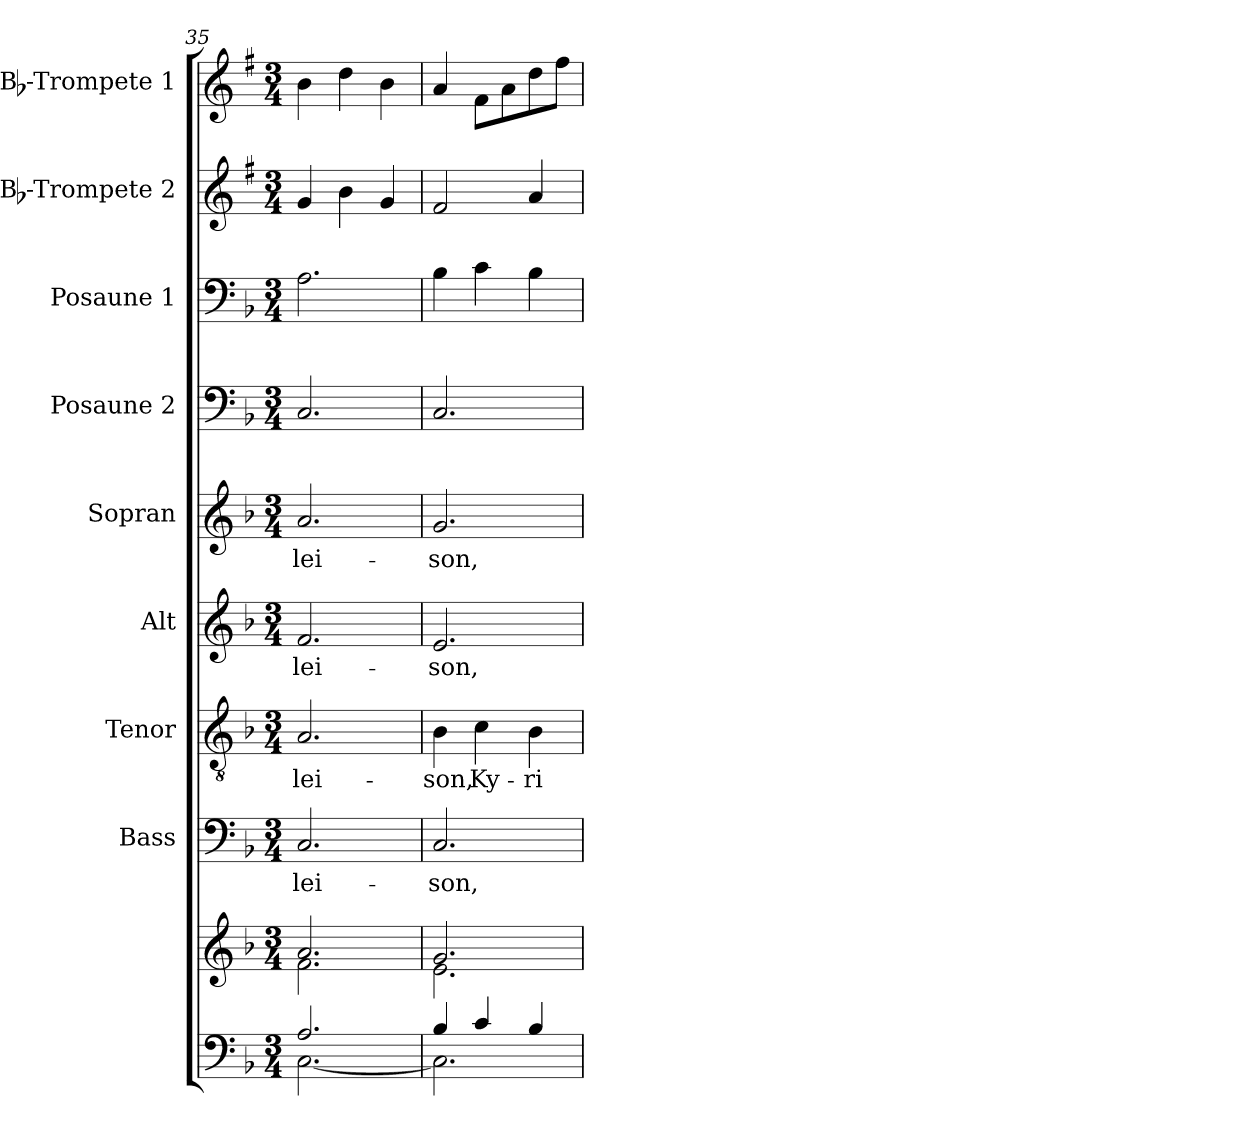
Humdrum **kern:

**kern	**kern	**kern	**text	**kern	**text	**kern	**text	**kern	**text	**kern	**kern	**kern	**kern
*part9	*part9	*part8	*part8	*part7	*part7	*part6	*part6	*part5	*part5	*part4	*part3	*part2	*part1
*staff10	*staff9	*staff8	*staff8	*staff7	*staff7	*staff6	*staff6	*staff5	*staff5	*staff4	*staff3	*staff2	*staff1
*	*	*I"Bass	*	*I"Tenor	*	*I"Alt	*	*I"Sopran	*	*I"Posaune 2	*I"Posaune 1	*I"Bb-Trompete 2	*I"Bb-Trompete 1
*	*	*I'B.	*	*I'T.	*	*I'A.	*	*I'S.	*	*I'Pos. 2	*I'Pos. 1	*I'Bb Trp. 2	*I'Bb Trp. 1
*clefF4	*clefG2	*clefF4	*	*clefGv2	*	*clefG2	*	*clefG2	*	*clefF4	*clefF4	*clefG2	*clefG2
*	*	*	*	*	*	*	*	*	*	*	*	*ITrd1c2	*ITrd1c2
*k[b-]	*k[b-]	*k[b-]	*	*k[b-]	*	*k[b-]	*	*k[b-]	*	*k[b-]	*k[b-]	*k[b-]	*k[b-]
*F:	*F:	*F:	*	*F:	*	*F:	*	*F:	*	*F:	*F:	*F:	*F:
*M3/4	*M3/4	*M3/4	*	*M3/4	*	*M3/4	*	*M3/4	*	*M3/4	*M3/4	*M3/4	*M3/4
=35	=35	=35	=35	=35	=35	=35	=35	=35	=35	=35	=35	=35	=35
*^	*^	*	*	*	*	*	*	*	*	*	*	*	*
!	!	!	!	!	!LO:LY:b	!	!LO:LY:b	!	!LO:LY:b	!	!LO:LY:b	!	!	!	!
2.A/	[<2.C\	2.a/	2.f\	2.C/	-lei-	2.A/	-lei-	2.f/	-lei-	2.a/	-lei-	2.C/	2.A\	4f/	4a\
.	.	.	.	.	.	.	.	.	.	.	.	.	.	4a\	4cc\
.	.	.	.	.	.	.	.	.	.	.	.	.	.	4f/	4a\
=36	=36	=36	=36	=36	=36	=36	=36	=36	=36	=36	=36	=36	=36	=36	=36
!	!	!	!	!	!LO:LY:b	!	!LO:LY:b	!	!LO:LY:b	!	!LO:LY:b	!	!	!	!
4B-/	2.C\]	2.g/	2.e\	2.C/	-son,	4B-\	-son,	2.e/	-son,	2.g/	-son,	2.C/	4B-\	2e/	4g/
!	!	!	!	!	!	!	!LO:LY:b	!	!	!	!	!	!	!	!
4c/	.	.	.	.	.	4c\	Ky-	.	.	.	.	.	4c\	.	8e\L
.	.	.	.	.	.	.	.	.	.	.	.	.	.	.	8g\
!	!	!	!	!	!	!	!LO:LY:b	!	!	!	!	!	!	!	!
4B-/	.	.	.	.	.	4B-\	-ri-	.	.	.	.	.	4B-\	4g/	8cc\
.	.	.	.	.	.	.	.	.	.	.	.	.	.	.	8ee\J
*v	*v	*	*	*	*	*	*	*	*	*	*	*	*	*	*
*	*v	*v	*	*	*	*	*	*	*	*	*	*	*	*
=	=	=	=	=	=	=	=	=	=	=	=	=	=
*-	*-	*-	*-	*-	*-	*-	*-	*-	*-	*-	*-	*-	*-
